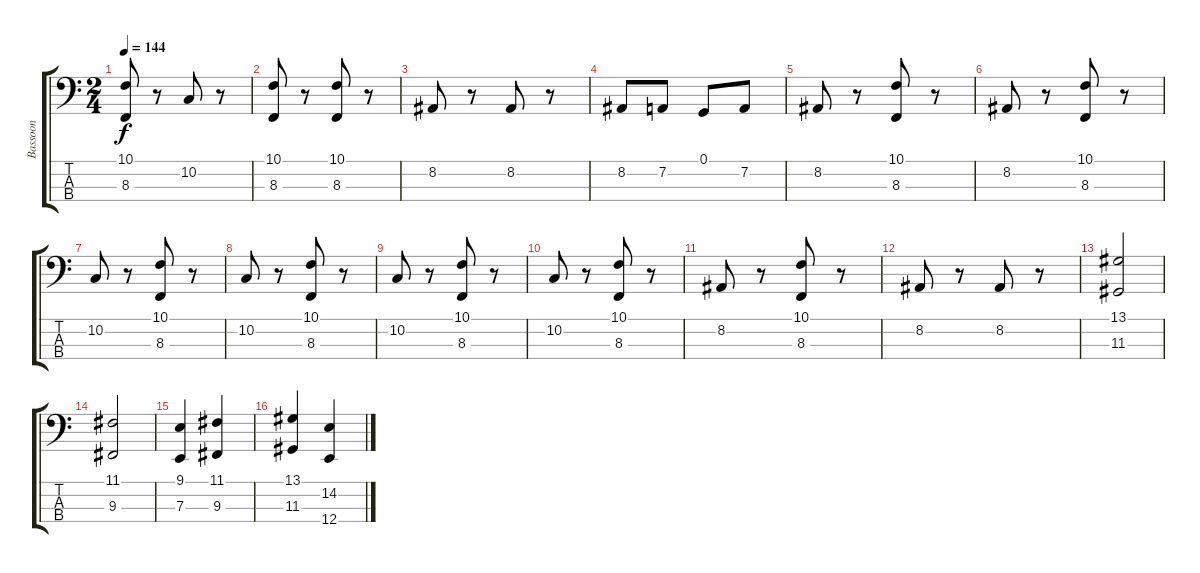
\track ("Bassoon             " "Bassoon   ") {instrument bassoon}
\staff {score tabs}
\tuning (G2 D2 A1 E1) {hide}
\ts (2 4)
\tempo 144
\clef f4
\ks c
(10.1 8.3).8{dy f} r.8 10.2.8 r.8 |
(10.1 8.3).8 r.8 (10.1 8.3).8 r.8 |
8.2.8 r.8 8.2.8 r.8 |
8.2.8 7.2.8 0.1.8 7.2.8 |
8.2.8 r.8 (10.1 8.3).8 r.8 |
8.2.8 r.8 (10.1 8.3).8 r.8 |
10.2.8 r.8 (10.1 8.3).8 r.8 |
10.2.8 r.8 (10.1 8.3).8 r.8 |
10.2.8 r.8 (10.1 8.3).8 r.8 |
10.2.8 r.8 (10.1 8.3).8 r.8 |
8.2.8 r.8 (10.1 8.3).8 r.8 |
8.2.8 r.8 8.2.8 r.8 |
(13.1 11.3).2 |
(11.1 9.3).2 |
(9.1 7.3).4 (11.1 9.3).4 |
(13.1 11.3).4 (14.2 12.4).4
